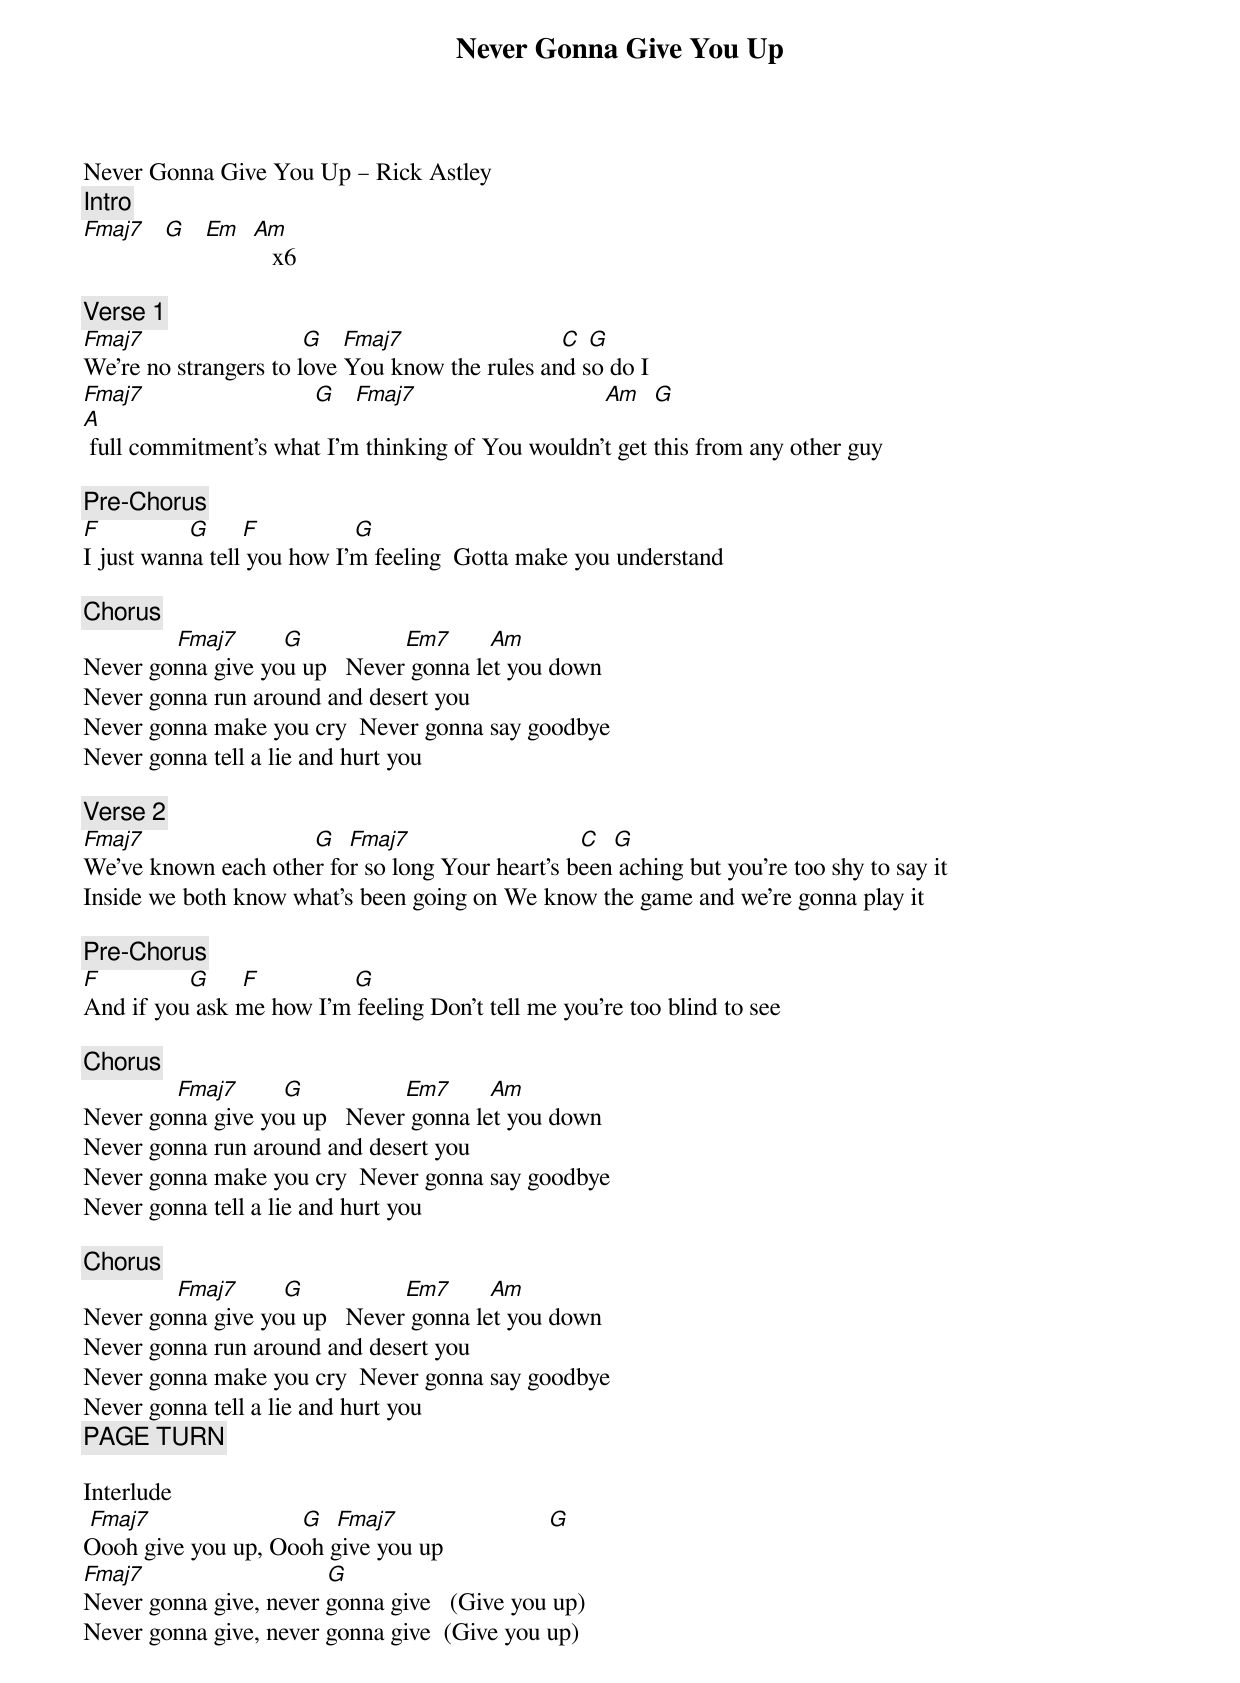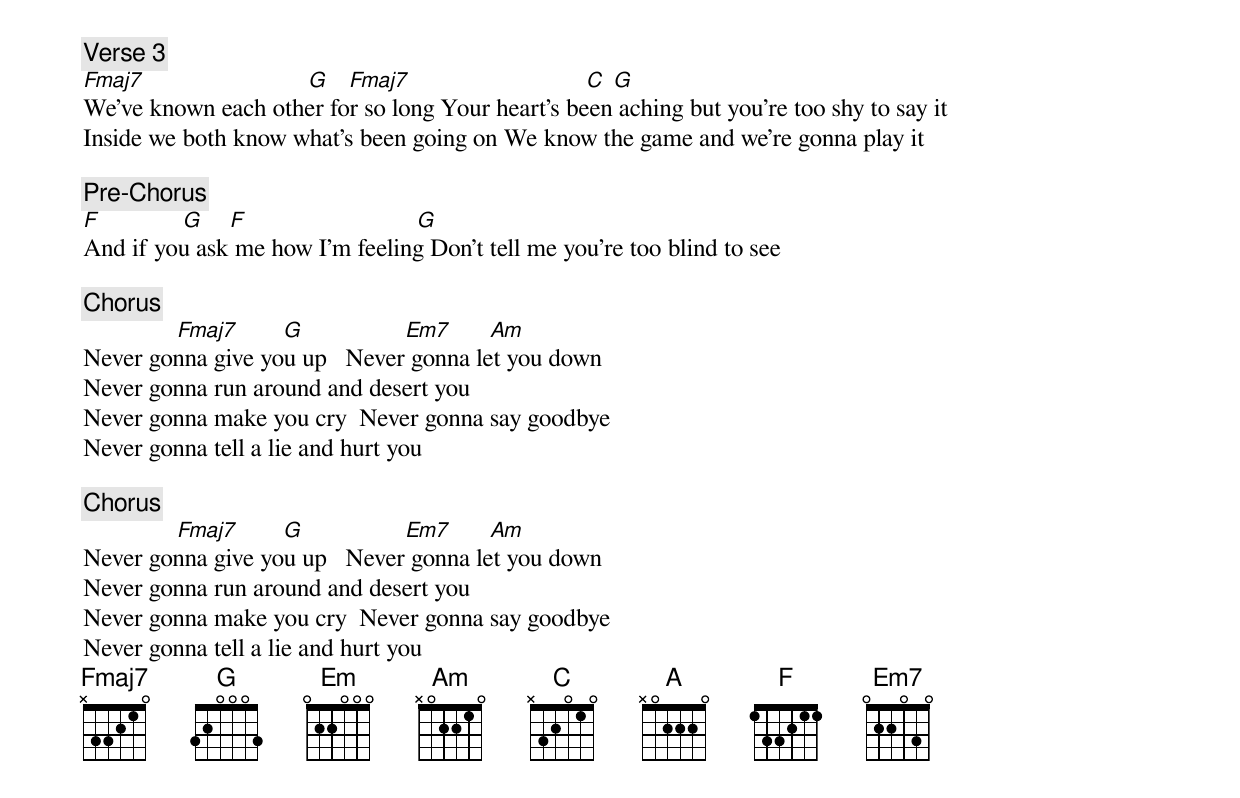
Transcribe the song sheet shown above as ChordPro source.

{title: Never Gonna Give You Up}
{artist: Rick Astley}
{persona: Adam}
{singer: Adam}
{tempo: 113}
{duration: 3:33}
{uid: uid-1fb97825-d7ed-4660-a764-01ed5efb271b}
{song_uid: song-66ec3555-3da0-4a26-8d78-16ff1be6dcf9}



Never Gonna Give You Up – Rick Astley
{comment: Intro}
[Fmaj7]   [G]   [Em]  [Am]   x6

{comment: Verse 1}
[Fmaj7]                        	[G] 		[Fmaj7]                        	[C]	[G]
We're no strangers to love	You know the rules and so do I
[Fmaj7]                        			[G] 		[Fmaj7]                        		    [Am]		[G]
[A] full commitment's what I'm thinking of	You wouldn't get this from any other guy

{comment: Pre-Chorus}
[F]             	[G]					[F]             		[G]
I just wanna tell you how I'm feeling		Gotta make you understand

{comment: Chorus}
             		[Fmaj7]      	[G]	             		[Em7]     	[Am]
Never gonna give you up  	Never gonna let you down
Never gonna run around and desert you
Never gonna make you cry  Never gonna say goodbye
Never gonna tell a lie and hurt you

{comment: Verse 2}
[Fmaj7]                        			[G] 	[Fmaj7]                        			[C]		[G]
We've known each other for so long Your heart's been aching but you're too shy to say it
Inside we both know what's been going on We know the game and we're gonna play it

{comment: Pre-Chorus}
[F]             	[G]					[F]             		[G]
And if you ask me how I'm feeling	Don't tell me you're too blind to see

{comment: Chorus}
             		[Fmaj7]      	[G]	             		[Em7]     	[Am]
Never gonna give you up  	Never gonna let you down
Never gonna run around and desert you
Never gonna make you cry  Never gonna say goodbye
Never gonna tell a lie and hurt you

{comment: Chorus}
             		[Fmaj7]      	[G]	             		[Em7]     	[Am]
Never gonna give you up  	Never gonna let you down
Never gonna run around and desert you
Never gonna make you cry  Never gonna say goodbye
Never gonna tell a lie and hurt you
{comment: PAGE TURN}

Interlude
 [Fmaj7]                        [G] 	[Fmaj7]                        [G]
Oooh give you up, Oooh give you up
[Fmaj7]                        					[G]
Never gonna give, never gonna give 		(Give you up)
Never gonna give, never gonna give		(Give you up)

{comment: Verse 3}
[Fmaj7]                        		[G] 		[Fmaj7]                        				[C]	[G]
We've known each other for so long Your heart's been aching but you're too shy to say it
Inside we both know what's been going on We know the game and we're gonna play it

{comment: Pre-Chorus}
[F]           		[G]				[F]                         		[G]
And if you ask me how I'm feeling	Don't tell me you're too blind to see

{comment: Chorus}
             		[Fmaj7]      	[G]	             		[Em7]     	[Am]
Never gonna give you up  	Never gonna let you down
Never gonna run around and desert you
Never gonna make you cry  Never gonna say goodbye
Never gonna tell a lie and hurt you

{comment: Chorus}
             		[Fmaj7]      	[G]	             		[Em7]     	[Am]
Never gonna give you up  	Never gonna let you down
Never gonna run around and desert you
Never gonna make you cry  Never gonna say goodbye
Never gonna tell a lie and hurt you
